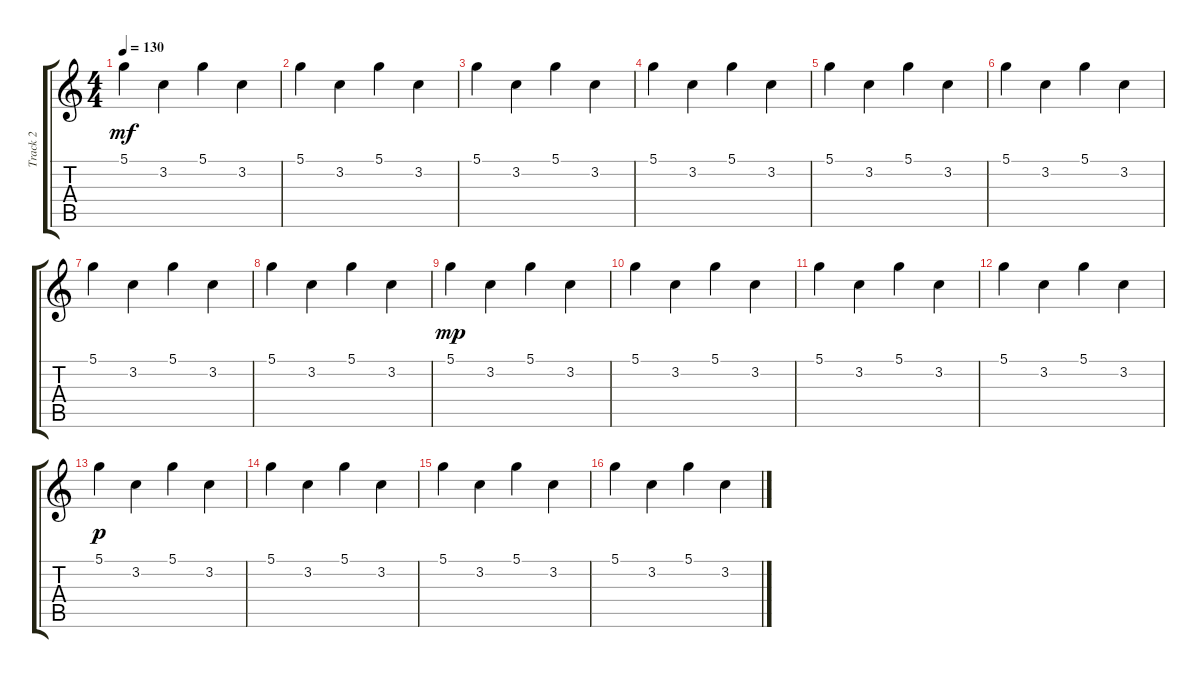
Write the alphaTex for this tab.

\track ("Track 2" "Track 2") {instrument acousticguitarsteel}
\staff {score tabs}
\tuning (D4 A3 F3 C3 G2 C2) {hide}
\ts (4 4)
\tempo 130
\clef g2
\ks c
5.1.4{dy mf} 3.2.4 5.1.4 3.2.4 |
5.1.4 3.2.4 5.1.4 3.2.4 |
5.1.4 3.2.4 5.1.4 3.2.4 |
5.1.4 3.2.4 5.1.4 3.2.4 |
5.1.4 3.2.4 5.1.4 3.2.4 |
5.1.4 3.2.4 5.1.4 3.2.4 |
5.1.4 3.2.4 5.1.4 3.2.4 |
5.1.4 3.2.4 5.1.4 3.2.4 |
5.1.4{dy mp} 3.2.4 5.1.4 3.2.4 |
5.1.4 3.2.4 5.1.4 3.2.4 |
5.1.4 3.2.4 5.1.4 3.2.4 |
5.1.4 3.2.4 5.1.4 3.2.4 |
5.1.4{dy p} 3.2.4 5.1.4 3.2.4 |
5.1.4 3.2.4 5.1.4 3.2.4 |
5.1.4 3.2.4 5.1.4 3.2.4 |
5.1.4 3.2.4 5.1.4 3.2.4
